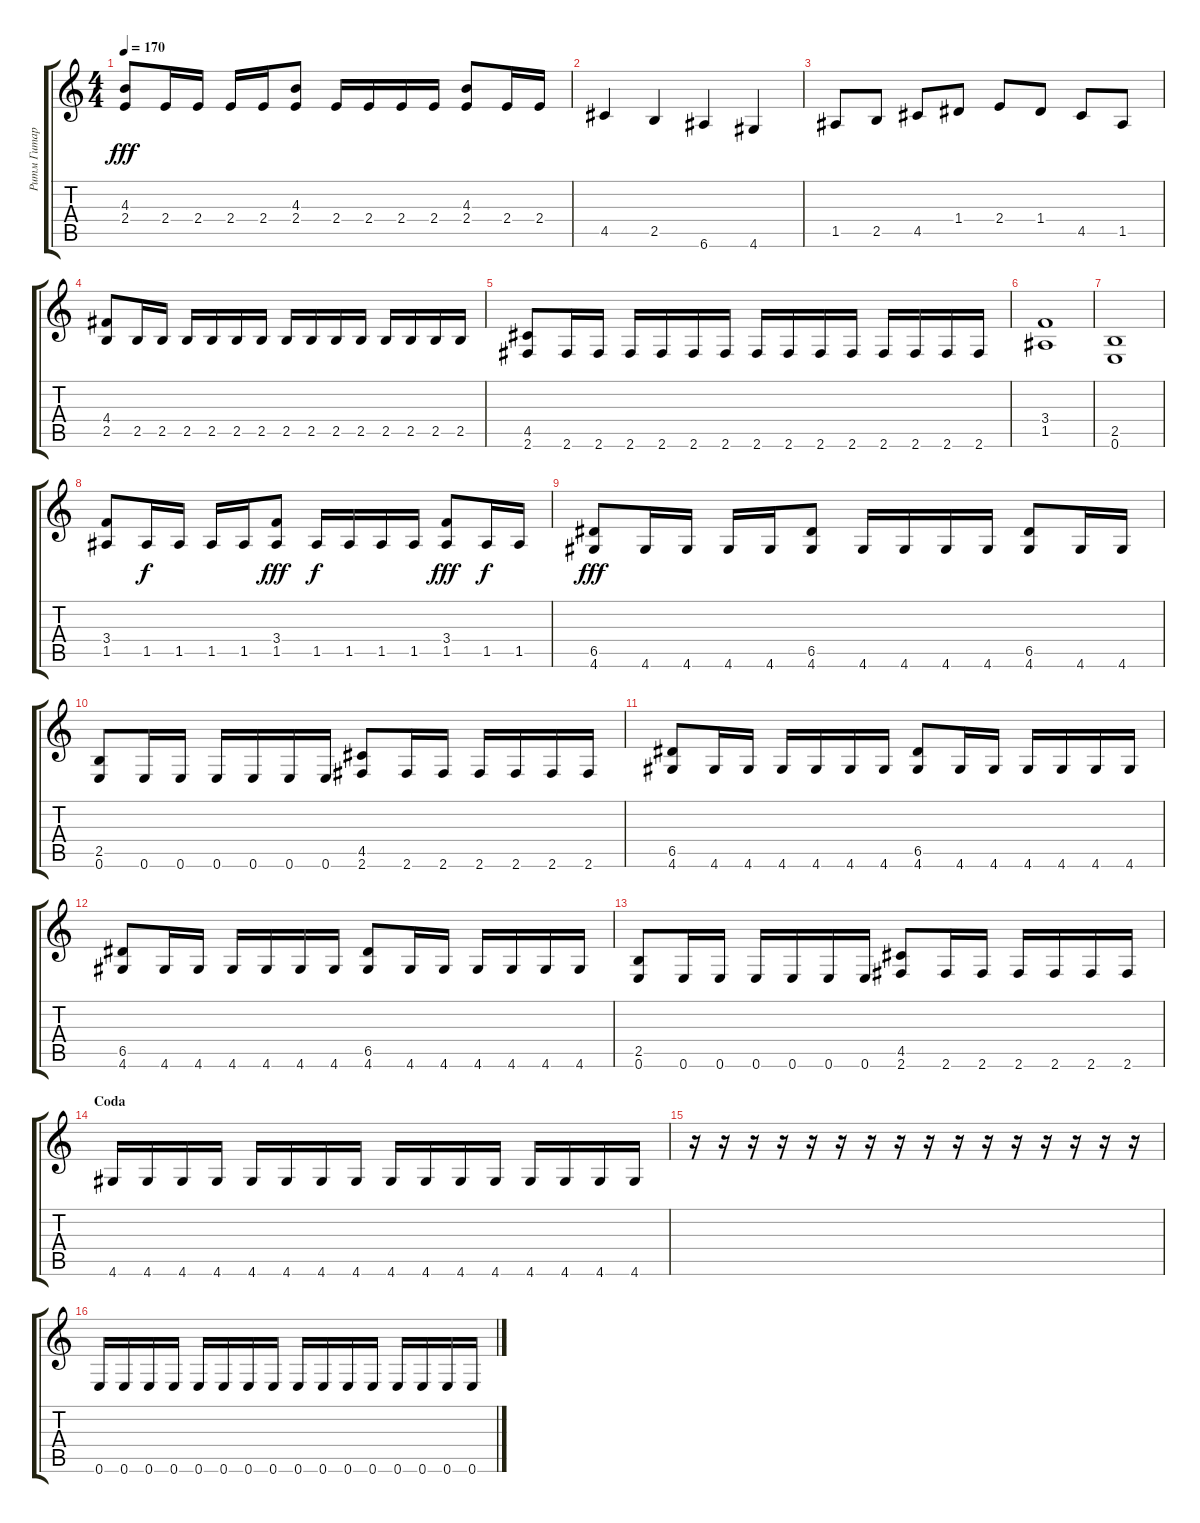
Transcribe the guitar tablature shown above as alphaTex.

\track ("Ритм Гитара" "Ритм Гитар") {instrument distortionguitar}
\staff {score tabs}
\tuning (E4 B3 G3 D3 A2 E2) {hide}
\ts (4 4)
\tempo 170
\clef g2
\ks c
(4.3 2.4).8{dy fff} 2.4.16 2.4.16 2.4.16 2.4.16 (4.3 2.4).8 2.4.16 2.4.16 2.4.16 2.4.16 (4.3 2.4).8 2.4.16 2.4.16 |
4.5.4 2.5.4 6.6.4 4.6.4 |
1.5.8 2.5.8 4.5.8 1.4.8 2.4.8 1.4.8 4.5.8 1.5.8 |
(4.4 2.5).8 2.5.16 2.5.16 2.5.16 2.5.16 2.5.16 2.5.16 2.5.16 2.5.16 2.5.16 2.5.16 2.5.16 2.5.16 2.5.16 2.5.16 |
(4.5 2.6).8 2.6.16 2.6.16 2.6.16 2.6.16 2.6.16 2.6.16 2.6.16 2.6.16 2.6.16 2.6.16 2.6.16 2.6.16 2.6.16 2.6.16 |
(3.4 1.5).1 |
(2.5 0.6).1 |
(3.4 1.5).8 1.5.16{dy f} 1.5.16 1.5.16 1.5.16 (3.4 1.5).8{dy fff} 1.5.16{dy f} 1.5.16 1.5.16 1.5.16 (3.4 1.5).8{dy fff} 1.5.16{dy f} 1.5.16 |
(6.5 4.6).8{dy fff} 4.6.16 4.6.16 4.6.16 4.6.16 (6.5 4.6).8 4.6.16 4.6.16 4.6.16 4.6.16 (6.5 4.6).8 4.6.16 4.6.16 |
(2.5 0.6).8 0.6.16 0.6.16 0.6.16 0.6.16 0.6.16 0.6.16 (4.5 2.6).8 2.6.16 2.6.16 2.6.16 2.6.16 2.6.16 2.6.16 |
(6.5 4.6).8 4.6.16 4.6.16 4.6.16 4.6.16 4.6.16 4.6.16 (6.5 4.6).8 4.6.16 4.6.16 4.6.16 4.6.16 4.6.16 4.6.16 |
(6.5 4.6).8 4.6.16 4.6.16 4.6.16 4.6.16 4.6.16 4.6.16 (6.5 4.6).8 4.6.16 4.6.16 4.6.16 4.6.16 4.6.16 4.6.16 |
(2.5 0.6).8 0.6.16 0.6.16 0.6.16 0.6.16 0.6.16 0.6.16 (4.5 2.6).8 2.6.16 2.6.16 2.6.16 2.6.16 2.6.16 2.6.16 |
\section ("" "Coda")
4.6.16 4.6.16 4.6.16 4.6.16 4.6.16 4.6.16 4.6.16 4.6.16 4.6.16 4.6.16 4.6.16 4.6.16 4.6.16 4.6.16 4.6.16 4.6.16 |
r.16 r.16 r.16 r.16 r.16 r.16 r.16 r.16 r.16 r.16 r.16 r.16 r.16 r.16 r.16 r.16 |
0.6.16 0.6.16 0.6.16 0.6.16 0.6.16 0.6.16 0.6.16 0.6.16 0.6.16 0.6.16 0.6.16 0.6.16 0.6.16 0.6.16 0.6.16 0.6.16
